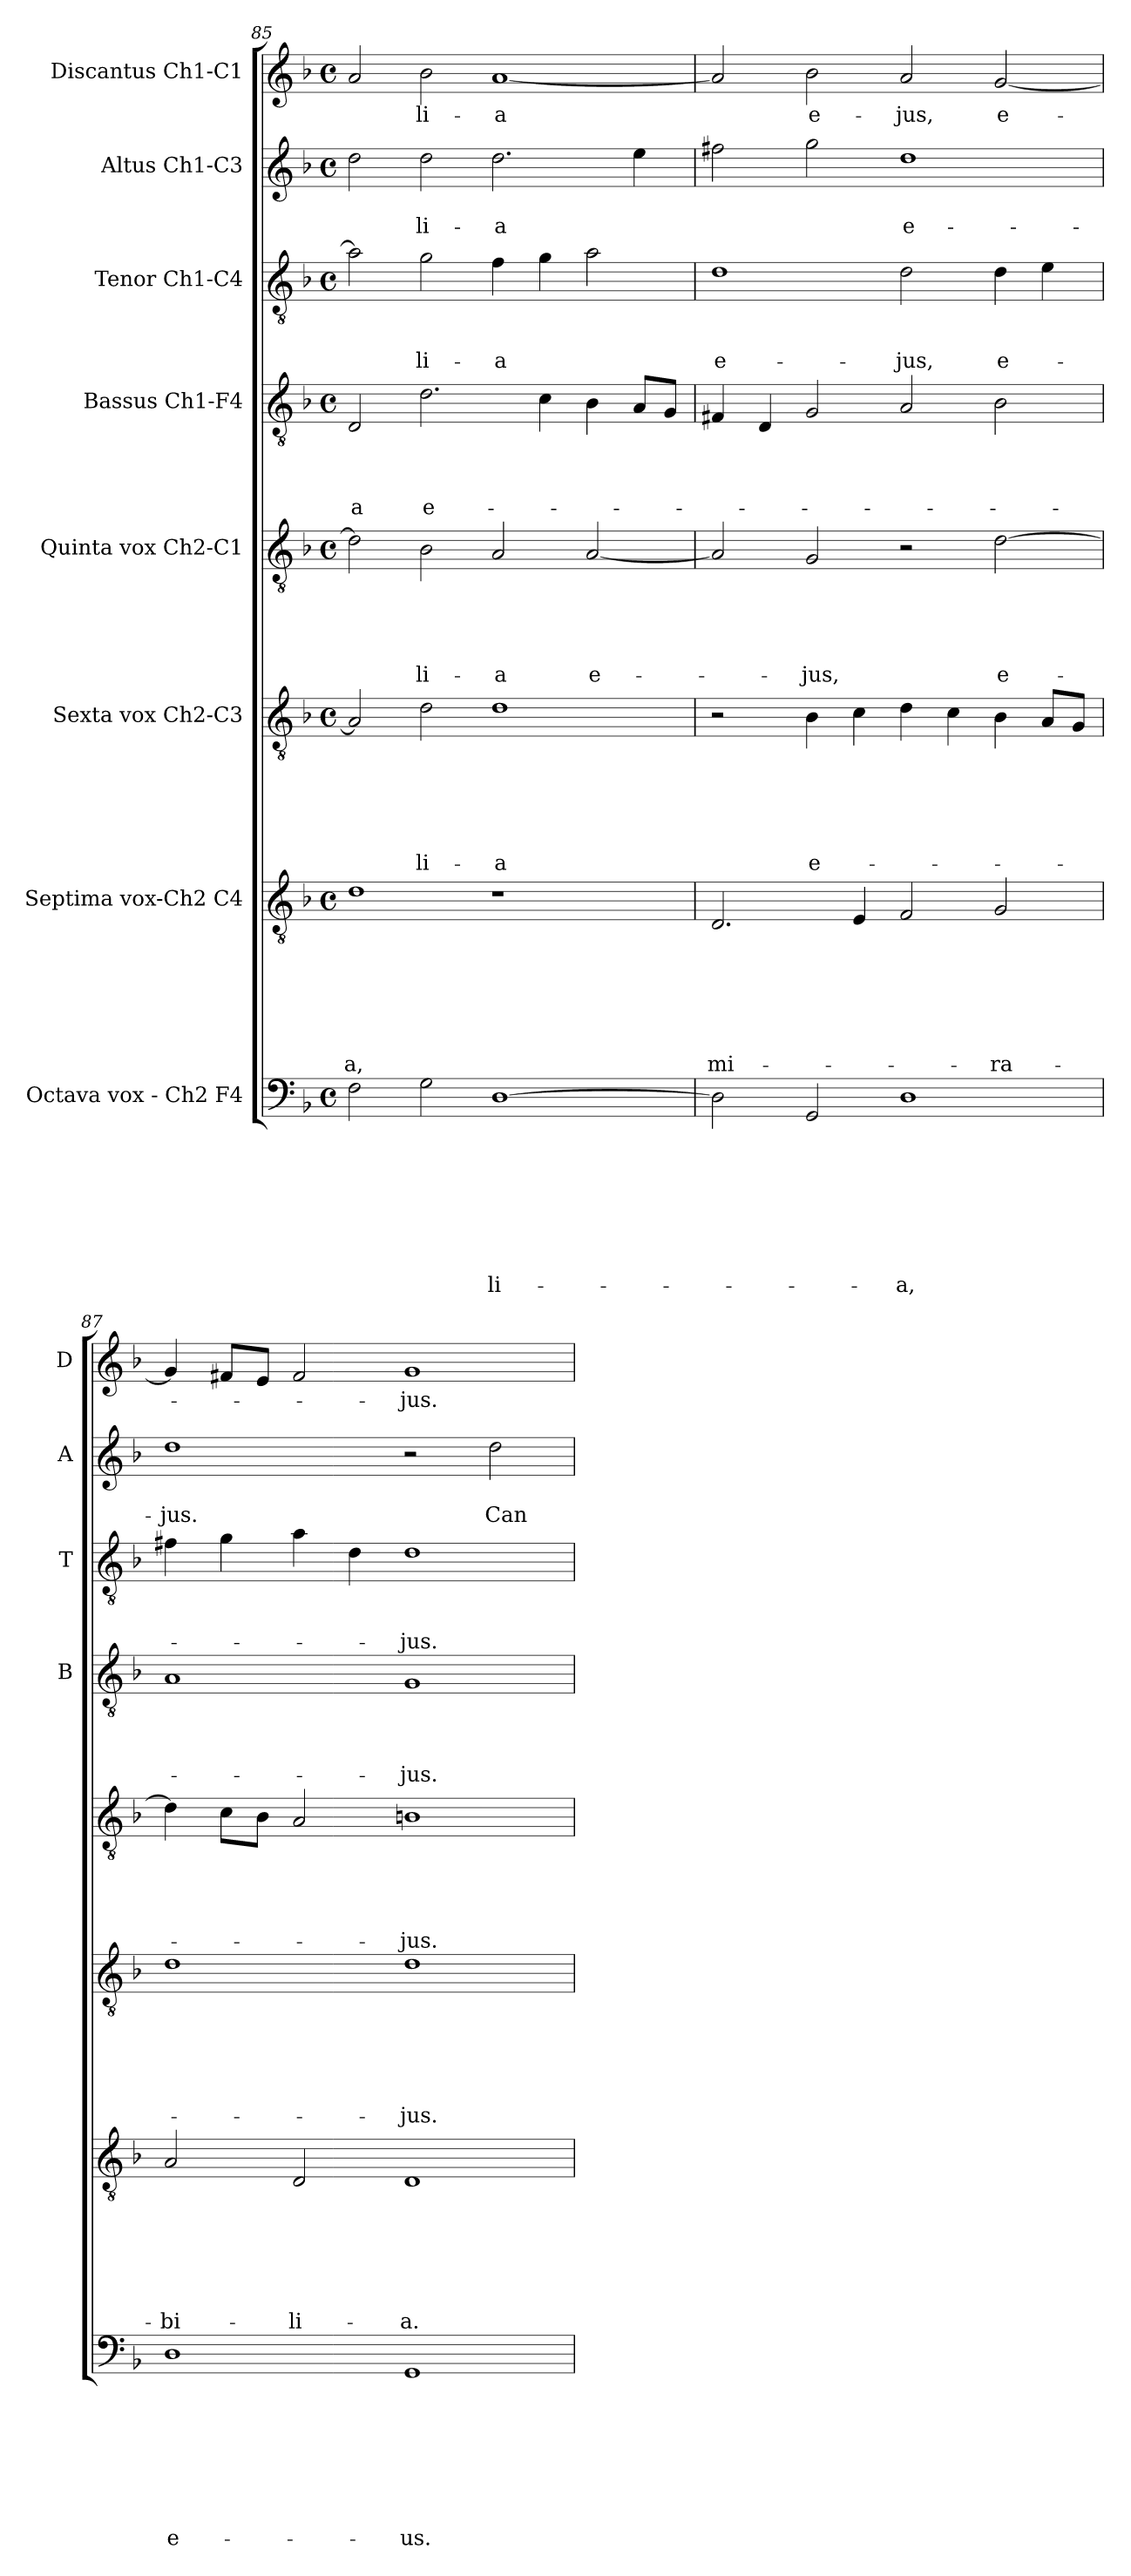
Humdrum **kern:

**kern	**text	**text	**text	**text	**text	**text	**text	**text	**kern	**text	**text	**text	**text	**text	**text	**text	**kern	**text	**text	**text	**text	**text	**text	**kern	**text	**text	**text	**text	**text	**kern	**text	**text	**text	**text	**kern	**text	**text	**text	**kern	**text	**text	**kern	**text
*part8	*part8	*part8	*part8	*part8	*part8	*part8	*part8	*part8	*part7	*part7	*part7	*part7	*part7	*part7	*part7	*part7	*part6	*part6	*part6	*part6	*part6	*part6	*part6	*part5	*part5	*part5	*part5	*part5	*part5	*part4	*part4	*part4	*part4	*part4	*part3	*part3	*part3	*part3	*part2	*part2	*part2	*part1	*part1
*staff8	*staff8	*staff8	*staff8	*staff8	*staff8	*staff8	*staff8	*staff8	*staff7	*staff7	*staff7	*staff7	*staff7	*staff7	*staff7	*staff7	*staff6	*staff6	*staff6	*staff6	*staff6	*staff6	*staff6	*staff5	*staff5	*staff5	*staff5	*staff5	*staff5	*staff4	*staff4	*staff4	*staff4	*staff4	*staff3	*staff3	*staff3	*staff3	*staff2	*staff2	*staff2	*staff1	*staff1
*I"Octava vox - Ch2 F4	*	*	*	*	*	*	*	*	*I"Septima  vox-Ch2 C4	*	*	*	*	*	*	*	*I"Sexta vox  Ch2-C3	*	*	*	*	*	*	*I"Quinta vox  Ch2-C1	*	*	*	*	*	*I"Bassus  Ch1-F4	*	*	*	*	*I"Tenor Ch1-C4	*	*	*	*I"Altus  Ch1-C3	*	*	*I"Discantus  Ch1-C1	*
*	*	*	*	*	*	*	*	*	*	*	*	*	*	*	*	*	*	*	*	*	*	*	*	*	*	*	*	*	*	*I'B	*	*	*	*	*I'T	*	*	*	*I'A	*	*	*I'D	*
*clefF4	*	*	*	*	*	*	*	*	*clefGv2	*	*	*	*	*	*	*	*clefGv2	*	*	*	*	*	*	*clefGv2	*	*	*	*	*	*clefGv2	*	*	*	*	*clefGv2	*	*	*	*clefG2	*	*	*clefG2	*
*k[b-]	*	*	*	*	*	*	*	*	*k[b-]	*	*	*	*	*	*	*	*k[b-]	*	*	*	*	*	*	*k[b-]	*	*	*	*	*	*k[b-]	*	*	*	*	*k[b-]	*	*	*	*k[b-]	*	*	*k[b-]	*
*F:	*	*	*	*	*	*	*	*	*F:	*	*	*	*	*	*	*	*F:	*	*	*	*	*	*	*F:	*	*	*	*	*	*F:	*	*	*	*	*F:	*	*	*	*F:	*	*	*F:	*
*M4/4	*	*	*	*	*	*	*	*	*M4/4	*	*	*	*	*	*	*	*M4/4	*	*	*	*	*	*	*M4/4	*	*	*	*	*	*M4/4	*	*	*	*	*M4/4	*	*	*	*M4/4	*	*	*M4/4	*
*met(c)	*	*	*	*	*	*	*	*	*met(c)	*	*	*	*	*	*	*	*met(c)	*	*	*	*	*	*	*met(c)	*	*	*	*	*	*met(c)	*	*	*	*	*met(c)	*	*	*	*met(c)	*	*	*met(c)	*
=85	=85	=85	=85	=85	=85	=85	=85	=85	=85	=85	=85	=85	=85	=85	=85	=85	=85	=85	=85	=85	=85	=85	=85	=85	=85	=85	=85	=85	=85	=85	=85	=85	=85	=85	=85	=85	=85	=85	=85	=85	=85	=85	=85
!	!	!	!	!	!	!	!	!	!	!	!	!	!	!	!	!LO:LY:b	!	!	!	!	!	!	!	!	!	!	!	!	!	!	!	!	!	!LO:LY:b	!	!	!	!	!	!	!	!	!
2F\	.	.	.	.	.	.	.	.	1d	.	.	.	.	.	.	-a,	2A/]	.	.	.	.	.	.	2d\]	.	.	.	.	.	2D/	.	.	.	-a	2a\]	.	.	.	2dd\	.	.	2a/	.
!	!	!	!	!	!	!	!	!	!	!	!	!	!	!	!	!	!	!	!	!	!	!	!LO:LY:b	!	!	!	!	!	!LO:LY:b	!	!	!	!	!LO:LY:b	!	!	!	!LO:LY:b	!	!	!LO:LY:b	!	!LO:LY:b
2G\	.	.	.	.	.	.	.	.	.	.	.	.	.	.	.	.	2d\	.	.	.	.	.	-li-	2B-\	.	.	.	.	-li-	2.d\	.	.	.	e-	2g\	.	.	-li-	2dd\	.	-li-	2b-\	-li-
!	!	!	!	!	!	!	!	!LO:LY:b	!	!	!	!	!	!	!	!	!	!	!	!	!	!	!LO:LY:b	!	!	!	!	!	!LO:LY:b	!	!	!	!	!	!	!	!	!LO:LY:b	!	!	!LO:LY:b	!	!LO:LY:b
[1D	.	.	.	.	.	.	.	-li-	1r	.	.	.	.	.	.	.	1d	.	.	.	.	.	-a	2A/	.	.	.	.	-a	.	.	.	.	.	4f\	.	.	-a	2.dd\	.	-a	[1a	-a
.	.	.	.	.	.	.	.	.	.	.	.	.	.	.	.	.	.	.	.	.	.	.	.	.	.	.	.	.	.	4c\	.	.	.	.	4g\	.	.	.	.	.	.	.	.
!	!	!	!	!	!	!	!	!	!	!	!	!	!	!	!	!	!	!	!	!	!	!	!	!	!	!	!	!	!LO:LY:b	!	!	!	!	!	!	!	!	!	!	!	!	!	!
.	.	.	.	.	.	.	.	.	.	.	.	.	.	.	.	.	.	.	.	.	.	.	.	[2A/	.	.	.	.	e-	4B-\	.	.	.	.	2a\	.	.	.	.	.	.	.	.
.	.	.	.	.	.	.	.	.	.	.	.	.	.	.	.	.	.	.	.	.	.	.	.	.	.	.	.	.	.	8A/L	.	.	.	.	.	.	.	.	4ee\	.	.	.	.
.	.	.	.	.	.	.	.	.	.	.	.	.	.	.	.	.	.	.	.	.	.	.	.	.	.	.	.	.	.	8G/J	.	.	.	.	.	.	.	.	.	.	.	.	.
!!LO:PB:g=z
=86	=86	=86	=86	=86	=86	=86	=86	=86	=86	=86	=86	=86	=86	=86	=86	=86	=86	=86	=86	=86	=86	=86	=86	=86	=86	=86	=86	=86	=86	=86	=86	=86	=86	=86	=86	=86	=86	=86	=86	=86	=86	=86	=86
!	!	!	!	!	!	!	!	!	!	!	!	!	!	!	!	!LO:LY:b	!	!	!	!	!	!	!	!	!	!	!	!	!	!	!	!	!	!	!	!	!	!LO:LY:b	!	!	!	!	!
2D\]	.	.	.	.	.	.	.	.	2.D/	.	.	.	.	.	.	mi-	2r	.	.	.	.	.	.	2A/]	.	.	.	.	.	4F#/	.	.	.	.	1d	.	.	e-	2ff#X\	.	.	2a/]	.
.	.	.	.	.	.	.	.	.	.	.	.	.	.	.	.	.	.	.	.	.	.	.	.	.	.	.	.	.	.	4D/	.	.	.	.	.	.	.	.	.	.	.	.	.
!	!	!	!	!	!	!	!	!	!	!	!	!	!	!	!	!	!	!	!	!	!	!	!LO:LY:b	!	!	!	!	!	!LO:LY:b	!	!	!	!	!	!	!	!	!	!	!	!	!	!LO:LY:b
2GG/	.	.	.	.	.	.	.	.	.	.	.	.	.	.	.	.	4B-\	.	.	.	.	.	e-	2G/	.	.	.	.	-jus,	2G/	.	.	.	.	.	.	.	.	2gg\	.	.	2b-\	e-
.	.	.	.	.	.	.	.	.	4E/	.	.	.	.	.	.	.	4c\	.	.	.	.	.	.	.	.	.	.	.	.	.	.	.	.	.	.	.	.	.	.	.	.	.	.
!	!	!	!	!	!	!	!	!LO:LY:b	!	!	!	!	!	!	!	!	!	!	!	!	!	!	!	!	!	!	!	!	!	!	!	!	!	!	!	!	!	!LO:LY:b	!	!	!LO:LY:b	!	!LO:LY:b
1D	.	.	.	.	.	.	.	-a,	2F/	.	.	.	.	.	.	.	4d\	.	.	.	.	.	.	2r	.	.	.	.	.	2A/	.	.	.	.	2d\	.	.	-jus,	1dd	.	e-	2a/	-jus,
.	.	.	.	.	.	.	.	.	.	.	.	.	.	.	.	.	4c\	.	.	.	.	.	.	.	.	.	.	.	.	.	.	.	.	.	.	.	.	.	.	.	.	.	.
!	!	!	!	!	!	!	!	!	!	!	!	!	!	!	!	!LO:LY:b	!	!	!	!	!	!	!	!	!	!	!	!	!LO:LY:b	!	!	!	!	!	!	!	!	!LO:LY:b	!	!	!	!	!LO:LY:b
.	.	.	.	.	.	.	.	.	2G/	.	.	.	.	.	.	-ra-	4B-\	.	.	.	.	.	.	[2d\	.	.	.	.	e-	2B-\	.	.	.	.	4d\	.	.	e-	.	.	.	[2g/	e-
.	.	.	.	.	.	.	.	.	.	.	.	.	.	.	.	.	8A/L	.	.	.	.	.	.	.	.	.	.	.	.	.	.	.	.	.	4e\	.	.	.	.	.	.	.	.
.	.	.	.	.	.	.	.	.	.	.	.	.	.	.	.	.	8G/J	.	.	.	.	.	.	.	.	.	.	.	.	.	.	.	.	.	.	.	.	.	.	.	.	.	.
=87	=87	=87	=87	=87	=87	=87	=87	=87	=87	=87	=87	=87	=87	=87	=87	=87	=87	=87	=87	=87	=87	=87	=87	=87	=87	=87	=87	=87	=87	=87	=87	=87	=87	=87	=87	=87	=87	=87	=87	=87	=87	=87	=87
!	!	!	!	!	!	!	!	!LO:LY:b	!	!	!	!	!	!	!	!LO:LY:b	!	!	!	!	!	!	!	!	!	!	!	!	!	!	!	!	!	!	!	!	!	!	!	!	!LO:LY:b	!	!
1D	.	.	.	.	.	.	.	e-	2A/	.	.	.	.	.	.	-bi-	1d	.	.	.	.	.	.	4d\]	.	.	.	.	.	1A	.	.	.	.	4f#\	.	.	.	1dd	.	-jus.	4g/]	.
.	.	.	.	.	.	.	.	.	.	.	.	.	.	.	.	.	.	.	.	.	.	.	.	8c\L	.	.	.	.	.	.	.	.	.	.	4g\	.	.	.	.	.	.	8f#X/L	.
.	.	.	.	.	.	.	.	.	.	.	.	.	.	.	.	.	.	.	.	.	.	.	.	8B-\J	.	.	.	.	.	.	.	.	.	.	.	.	.	.	.	.	.	8e/J	.
!	!	!	!	!	!	!	!	!	!	!	!	!	!	!	!	!LO:LY:b	!	!	!	!	!	!	!	!	!	!	!	!	!	!	!	!	!	!	!	!	!	!	!	!	!	!	!
.	.	.	.	.	.	.	.	.	2D/	.	.	.	.	.	.	-li-	.	.	.	.	.	.	.	2A/	.	.	.	.	.	.	.	.	.	.	4a\	.	.	.	.	.	.	2f#/	.
.	.	.	.	.	.	.	.	.	.	.	.	.	.	.	.	.	.	.	.	.	.	.	.	.	.	.	.	.	.	.	.	.	.	.	4d\	.	.	.	.	.	.	.	.
!	!	!	!	!	!	!	!	!LO:LY:b	!	!	!	!	!	!	!	!LO:LY:b	!	!	!	!	!	!	!LO:LY:b	!	!	!	!	!	!LO:LY:b	!	!	!	!	!LO:LY:b	!	!	!	!LO:LY:b	!	!	!	!	!LO:LY:b
1GG	.	.	.	.	.	.	.	-us.	1D	.	.	.	.	.	.	-a.	1d	.	.	.	.	.	-jus.	1Bn	.	.	.	.	-jus.	1G	.	.	.	-jus.	1d	.	.	-jus.	2r	.	.	1g	-jus.
!	!	!	!	!	!	!	!	!	!	!	!	!	!	!	!	!	!	!	!	!	!	!	!	!	!	!	!	!	!	!	!	!	!	!	!	!	!	!	!	!	!LO:LY:b	!	!
.	.	.	.	.	.	.	.	.	.	.	.	.	.	.	.	.	.	.	.	.	.	.	.	.	.	.	.	.	.	.	.	.	.	.	.	.	.	.	2dd\	.	Can-	.	.
=	=	=	=	=	=	=	=	=	=	=	=	=	=	=	=	=	=	=	=	=	=	=	=	=	=	=	=	=	=	=	=	=	=	=	=	=	=	=	=	=	=	=	=
*-	*-	*-	*-	*-	*-	*-	*-	*-	*-	*-	*-	*-	*-	*-	*-	*-	*-	*-	*-	*-	*-	*-	*-	*-	*-	*-	*-	*-	*-	*-	*-	*-	*-	*-	*-	*-	*-	*-	*-	*-	*-	*-	*-
